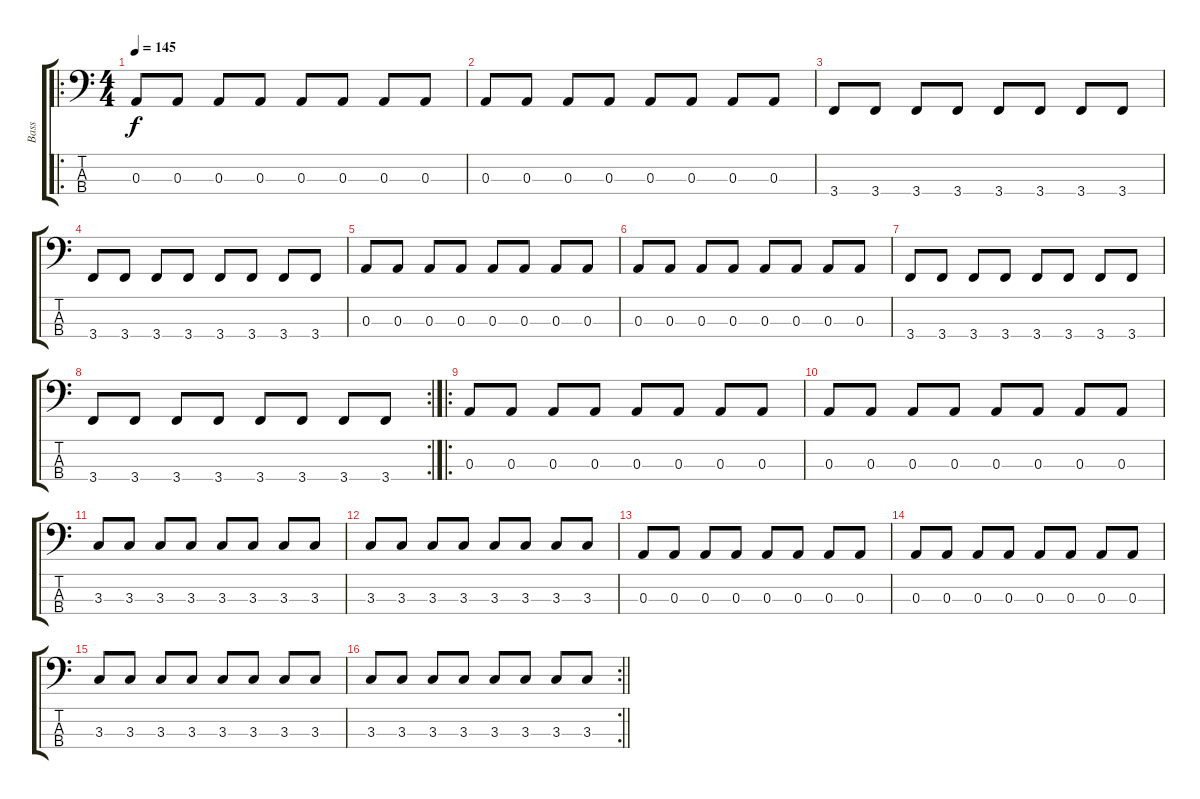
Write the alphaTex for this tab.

\track ("Bass" "Bass") {instrument electricbassfinger}
\staff {score tabs}
\tuning (G2 D2 A1 D1) {hide}
\ro
\ts (4 4)
\tempo 145
\clef f4
\ks c
0.3.8{dy f} 0.3.8 0.3.8 0.3.8 0.3.8 0.3.8 0.3.8 0.3.8 |
0.3.8 0.3.8 0.3.8 0.3.8 0.3.8 0.3.8 0.3.8 0.3.8 |
3.4.8 3.4.8 3.4.8 3.4.8 3.4.8 3.4.8 3.4.8 3.4.8 |
3.4.8 3.4.8 3.4.8 3.4.8 3.4.8 3.4.8 3.4.8 3.4.8 |
0.3.8 0.3.8 0.3.8 0.3.8 0.3.8 0.3.8 0.3.8 0.3.8 |
0.3.8 0.3.8 0.3.8 0.3.8 0.3.8 0.3.8 0.3.8 0.3.8 |
3.4.8 3.4.8 3.4.8 3.4.8 3.4.8 3.4.8 3.4.8 3.4.8 |
\rc 2
3.4.8 3.4.8 3.4.8 3.4.8 3.4.8 3.4.8 3.4.8 3.4.8 |
\ro
0.3.8 0.3.8 0.3.8 0.3.8 0.3.8 0.3.8 0.3.8 0.3.8 |
0.3.8 0.3.8 0.3.8 0.3.8 0.3.8 0.3.8 0.3.8 0.3.8 |
3.3.8 3.3.8 3.3.8 3.3.8 3.3.8 3.3.8 3.3.8 3.3.8 |
3.3.8 3.3.8 3.3.8 3.3.8 3.3.8 3.3.8 3.3.8 3.3.8 |
0.3.8 0.3.8 0.3.8 0.3.8 0.3.8 0.3.8 0.3.8 0.3.8 |
0.3.8 0.3.8 0.3.8 0.3.8 0.3.8 0.3.8 0.3.8 0.3.8 |
3.3.8 3.3.8 3.3.8 3.3.8 3.3.8 3.3.8 3.3.8 3.3.8 |
\rc 2
\barLineRight lightlight
3.3.8 3.3.8 3.3.8 3.3.8 3.3.8 3.3.8 3.3.8 3.3.8
